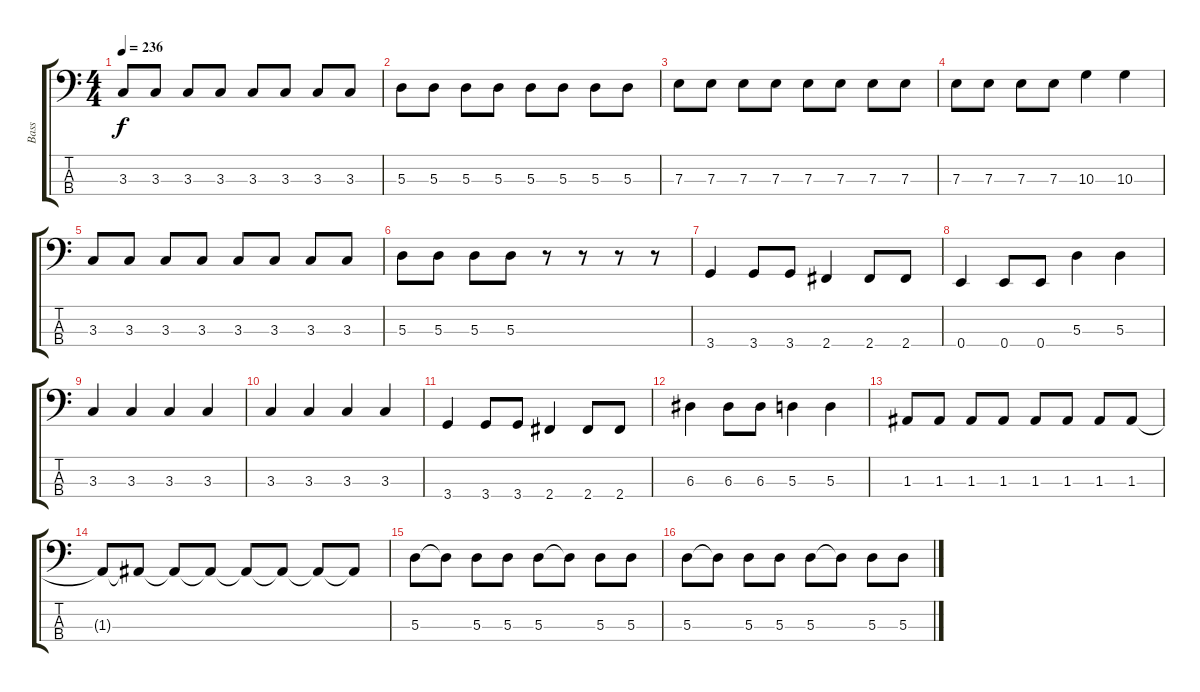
\track ("Bass" "Bass") {instrument electricbasspick}
\staff {score tabs}
\tuning (G2 D2 A1 E1) {hide}
\ts (4 4)
\tempo 236
\clef f4
\ks c
3.3.8{dy f} 3.3.8 3.3.8 3.3.8 3.3.8 3.3.8 3.3.8 3.3.8 |
5.3.8 5.3.8 5.3.8 5.3.8 5.3.8 5.3.8 5.3.8 5.3.8 |
7.3.8 7.3.8 7.3.8 7.3.8 7.3.8 7.3.8 7.3.8 7.3.8 |
7.3.8 7.3.8 7.3.8 7.3.8 10.3.4 10.3.4 |
3.3.8 3.3.8 3.3.8 3.3.8 3.3.8 3.3.8 3.3.8 3.3.8 |
5.3.8 5.3.8 5.3.8 5.3.8 r.8 r.8 r.8 r.8 |
3.4.4 3.4.8 3.4.8 2.4.4 2.4.8 2.4.8 |
0.4.4 0.4.8 0.4.8 5.3.4 5.3.4 |
3.3.4 3.3.4 3.3.4 3.3.4 |
3.3.4 3.3.4 3.3.4 3.3.4 |
3.4.4 3.4.8 3.4.8 2.4.4 2.4.8 2.4.8 |
6.3.4 6.3.8 6.3.8 5.3.4 5.3.4 |
1.3.8 1.3.8 1.3.8 1.3.8 1.3.8 1.3.8 1.3.8 1.3.8 |
1.3{t}.8 1.3{t}.8 1.3{t}.8 1.3{t}.8 1.3{t}.8 1.3{t}.8 1.3{t}.8 1.3{t}.8 |
5.3.8 5.3{t}.8 5.3.8 5.3.8 5.3.8 5.3{t}.8 5.3.8 5.3.8 |
5.3.8 5.3{t}.8 5.3.8 5.3.8 5.3.8 5.3{t}.8 5.3.8 5.3.8
